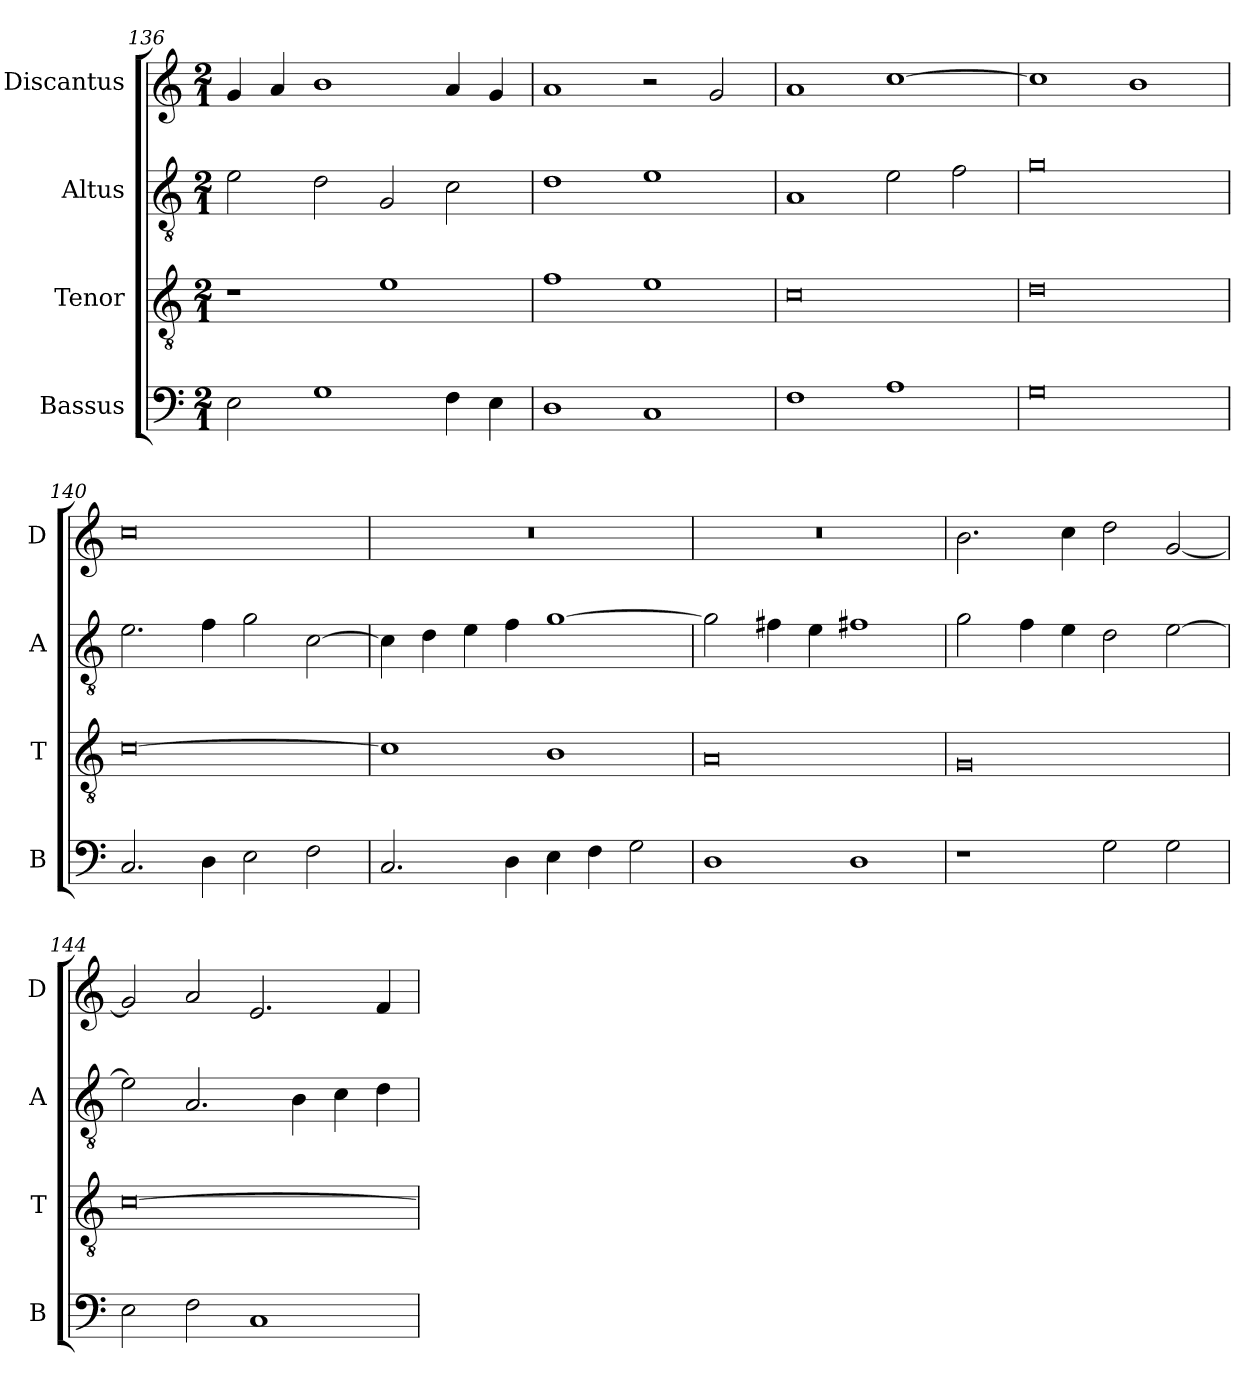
**kern	**kern	**kern	**kern
*part4	*part3	*part2	*part1
*staff4	*staff3	*staff2	*staff1
*I"Bassus	*I"Tenor	*I"Altus	*I"Discantus
*I'B	*I'T	*I'A	*I'D
*clefF4	*clefGv2	*clefGv2	*clefG2
*k[]	*k[]	*k[]	*k[]
*M2/1	*M2/1	*M2/1	*M2/1
=136	=136	=136	=136
2E\	1r	2e\	4g/
.	.	.	4a/
1G	.	2d\	1b
.	1e	2G/	.
4F\	.	2c\	4a/
4E\	.	.	4g/
=137	=137	=137	=137
1D	1f	1d	1a
1C	1e	1e	2r
.	.	.	2g/
=138	=138	=138	=138
1F	0c	1A	1a
1A	.	2e\	[1cc
.	.	2f\	.
=139	=139	=139	=139
0G	0d	0g	1cc]
.	.	.	1b
=140	=140	=140	=140
2.C/	[0c	2.e\	0cc
4D\	.	4f\	.
2E\	.	2g\	.
2F\	.	[2c\	.
=141	=141	=141	=141
2.C/	1c]	4c\]	0r
.	.	4d\	.
.	.	4e\	.
4D\	.	4f\	.
4E\	1B	[1g	.
4F\	.	.	.
2G\	.	.	.
=142	=142	=142	=142
1D	0A	2g\]	0r
.	.	4f#X\	.
.	.	4e\	.
1D	.	1f#X	.
=143	=143	=143	=143
1r	0G	2g\	2.b\
.	.	4f\	.
.	.	4e\	4cc\
2G\	.	2d\	2dd\
2G\	.	[2e\	[2g/
=144	=144	=144	=144
2E\	[0c	2e\]	2g/]
2F\	.	2.A/	2a/
1C	.	.	2.e/
.	.	4B\	.
.	.	4c\	.
.	.	4d\	4f/
=	=	=	=
*-	*-	*-	*-
